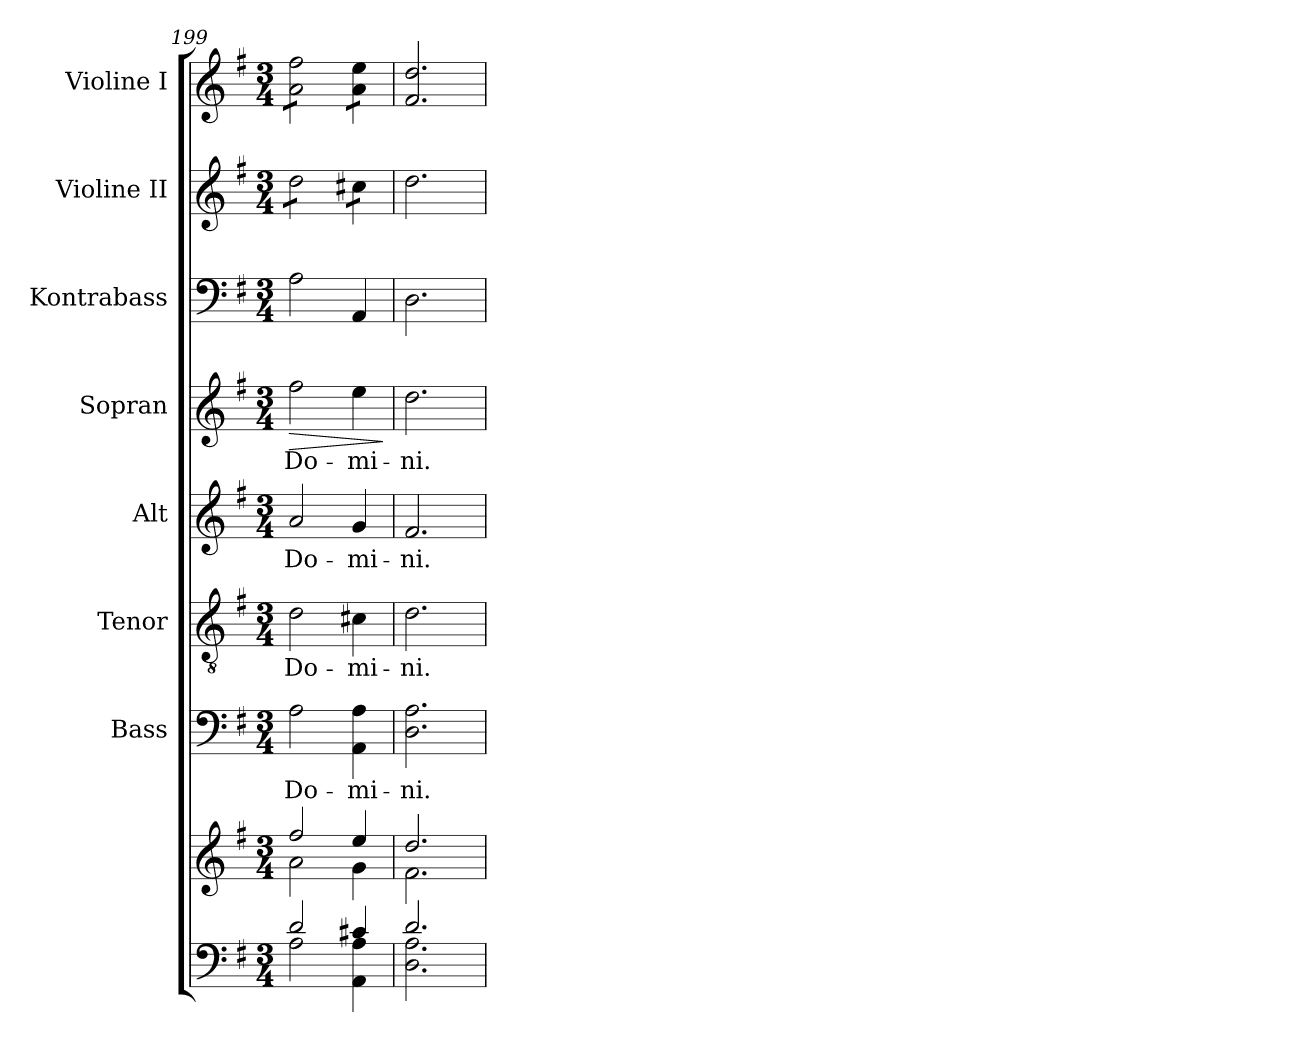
**kern	**kern	**kern	**text	**kern	**text	**kern	**text	**kern	**text	**dynam	**kern	**kern	**kern
*part8	*part8	*part7	*part7	*part6	*part6	*part5	*part5	*part4	*part4	*part4	*part3	*part2	*part1
*staff9	*staff8	*staff7	*staff7	*staff6	*staff6	*staff5	*staff5	*staff4	*staff4	*staff4	*staff3	*staff2	*staff1
*	*	*I"Bass	*	*I"Tenor	*	*I"Alt	*	*I"Sopran	*	*	*I"Kontrabass	*I"Violine II	*I"Violine I
*	*	*I'B.	*	*I'T.	*	*I'A.	*	*I'S.	*	*	*I'Kb.	*I'Vl. II	*I'Vl. I
*clefF4	*clefG2	*clefF4	*	*clefGv2	*	*clefG2	*	*clefG2	*	*	*clefF4	*clefG2	*clefG2
*	*	*	*	*	*	*	*	*	*	*	*ITrd7c12	*	*
*k[f#]	*k[f#]	*k[f#]	*	*k[f#]	*	*k[f#]	*	*k[f#]	*	*	*k[f#]	*k[f#]	*k[f#]
*G:	*G:	*G:	*	*G:	*	*G:	*	*G:	*	*	*G:	*G:	*G:
*M3/4	*M3/4	*M3/4	*	*M3/4	*	*M3/4	*	*M3/4	*	*	*M3/4	*M3/4	*M3/4
=199	=199	=199	=199	=199	=199	=199	=199	=199	=199	=199	=199	=199	=199
*^	*^	*	*	*	*	*	*	*	*	*	*	*	*
!	!	!	!	!	!LO:LY:b	!	!LO:LY:b	!	!LO:LY:b	!	!LO:LY:b	!LO:HP:b	!	!	!
*	*	*	*	*	*	*	*	*	*	*	*	*	*	*tremolo	*
*	*	*	*	*	*	*	*	*	*	*	*	*	*	*	*tremolo
2d/	2A\	2ff#/	2a\	2A\	Do-	2d\	Do-	2a/	Do-	2ff#\	Do-	>	2AA\	8dd\L	8a\ 8ff#\L
.	.	.	.	.	.	.	.	.	.	.	.	.	.	8dd\	8a\ 8ff#\
.	.	.	.	.	.	.	.	.	.	.	.	.	.	8dd\	8a\ 8ff#\
.	.	.	.	.	.	.	.	.	.	.	.	.	.	8dd\J	8a\ 8ff#\J
!	!	!	!	!	!LO:LY:b	!	!LO:LY:b	!	!LO:LY:b	!	!LO:LY:b	!	!	!	!
4c#X/	4AA\ 4A\	4ee/	4g\	4AA\ 4A\	-mi-	4c#X\	-mi-	4g/	-mi-	4ee\	-mi-	.	4AAA/	8cc#X\L	8a\ 8ee\L
.	.	.	.	.	.	.	.	.	.	.	.	.	.	8cc#X\J	8a\ 8ee\J
*	*	*	*	*	*	*	*	*	*	*	*	*	*	*	*Xtremolo
*	*	*	*	*	*	*	*	*	*	*	*	*	*	*Xtremolo	*
*v	*v	*	*	*	*	*	*	*	*	*	*	*	*	*	*
*	*v	*v	*	*	*	*	*	*	*	*	*	*	*	*
.	.	.	.	.	.	.	.	.	.	]	.	.	.
=200	=200	=200	=200	=200	=200	=200	=200	=200	=200	=200	=200	=200	=200
*^	*^	*	*	*	*	*	*	*	*	*	*	*	*
!	!	!	!	!	!LO:LY:b	!	!LO:LY:b	!	!LO:LY:b	!	!LO:LY:b	!	!	!	!
2.d/	2.D\ 2.A\	2.dd/	2.f#\	2.D\ 2.A\	-ni.	2.d\	-ni.	2.f#/	-ni.	2.dd\	-ni.	.	2.DD\	2.dd\	2.f#/ 2.dd/
*v	*v	*	*	*	*	*	*	*	*	*	*	*	*	*	*
*	*v	*v	*	*	*	*	*	*	*	*	*	*	*	*
=	=	=	=	=	=	=	=	=	=	=	=	=	=
*-	*-	*-	*-	*-	*-	*-	*-	*-	*-	*-	*-	*-	*-
